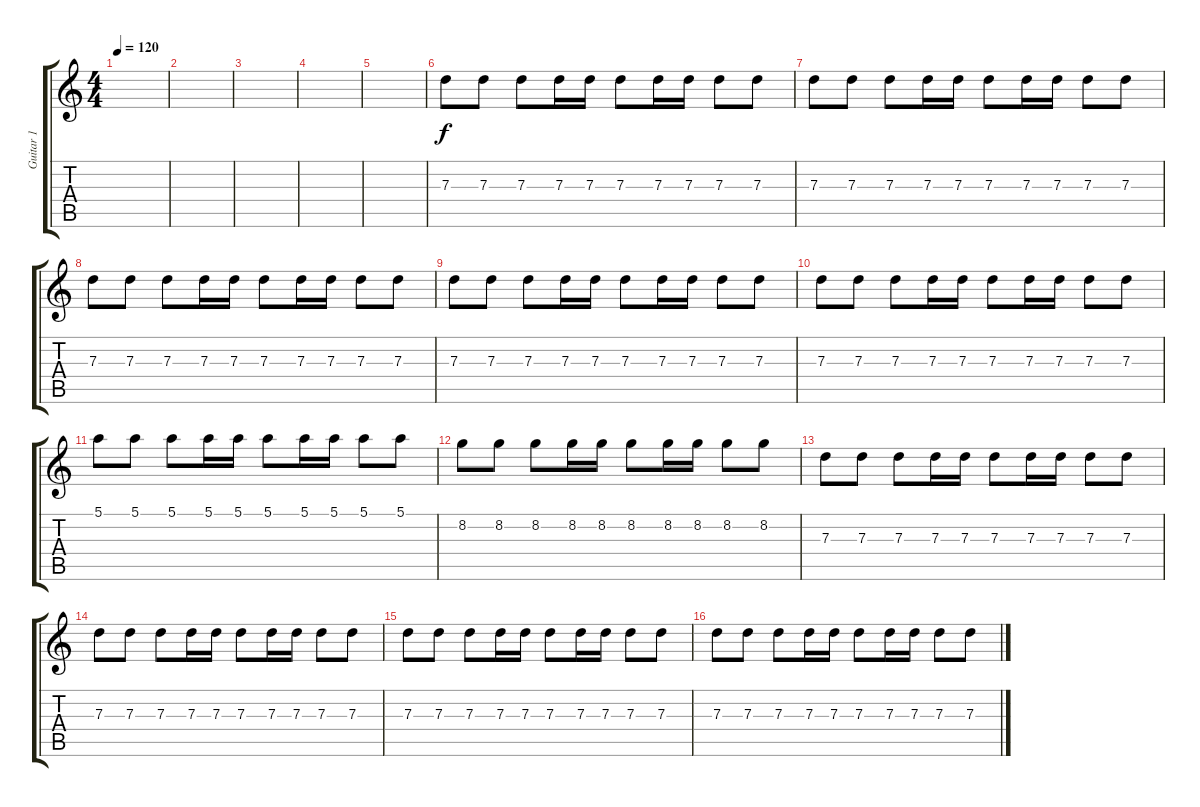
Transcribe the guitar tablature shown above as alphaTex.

\track ("Guitar 1" "Guitar 1") {instrument distortionguitar}
\staff {score tabs}
\tuning (E4 B3 G3 D3 A2 E2) {hide}
\ts (4 4)
\tempo 120
\clef g2
\ks c
|
|
|
|
|
7.3.8 7.3.8 7.3.8 7.3.16 7.3.16 7.3.8 7.3.16 7.3.16 7.3.8 7.3.8 |
7.3.8 7.3.8 7.3.8 7.3.16 7.3.16 7.3.8 7.3.16 7.3.16 7.3.8 7.3.8 |
7.3.8 7.3.8 7.3.8 7.3.16 7.3.16 7.3.8 7.3.16 7.3.16 7.3.8 7.3.8 |
7.3.8 7.3.8 7.3.8 7.3.16 7.3.16 7.3.8 7.3.16 7.3.16 7.3.8 7.3.8 |
7.3.8 7.3.8 7.3.8 7.3.16 7.3.16 7.3.8 7.3.16 7.3.16 7.3.8 7.3.8 |
5.1.8 5.1.8 5.1.8 5.1.16 5.1.16 5.1.8 5.1.16 5.1.16 5.1.8 5.1.8 |
8.2.8 8.2.8 8.2.8 8.2.16 8.2.16 8.2.8 8.2.16 8.2.16 8.2.8 8.2.8 |
7.3.8 7.3.8 7.3.8 7.3.16 7.3.16 7.3.8 7.3.16 7.3.16 7.3.8 7.3.8 |
7.3.8 7.3.8 7.3.8 7.3.16 7.3.16 7.3.8 7.3.16 7.3.16 7.3.8 7.3.8 |
7.3.8 7.3.8 7.3.8 7.3.16 7.3.16 7.3.8 7.3.16 7.3.16 7.3.8 7.3.8 |
7.3.8 7.3.8 7.3.8 7.3.16 7.3.16 7.3.8 7.3.16 7.3.16 7.3.8 7.3.8
